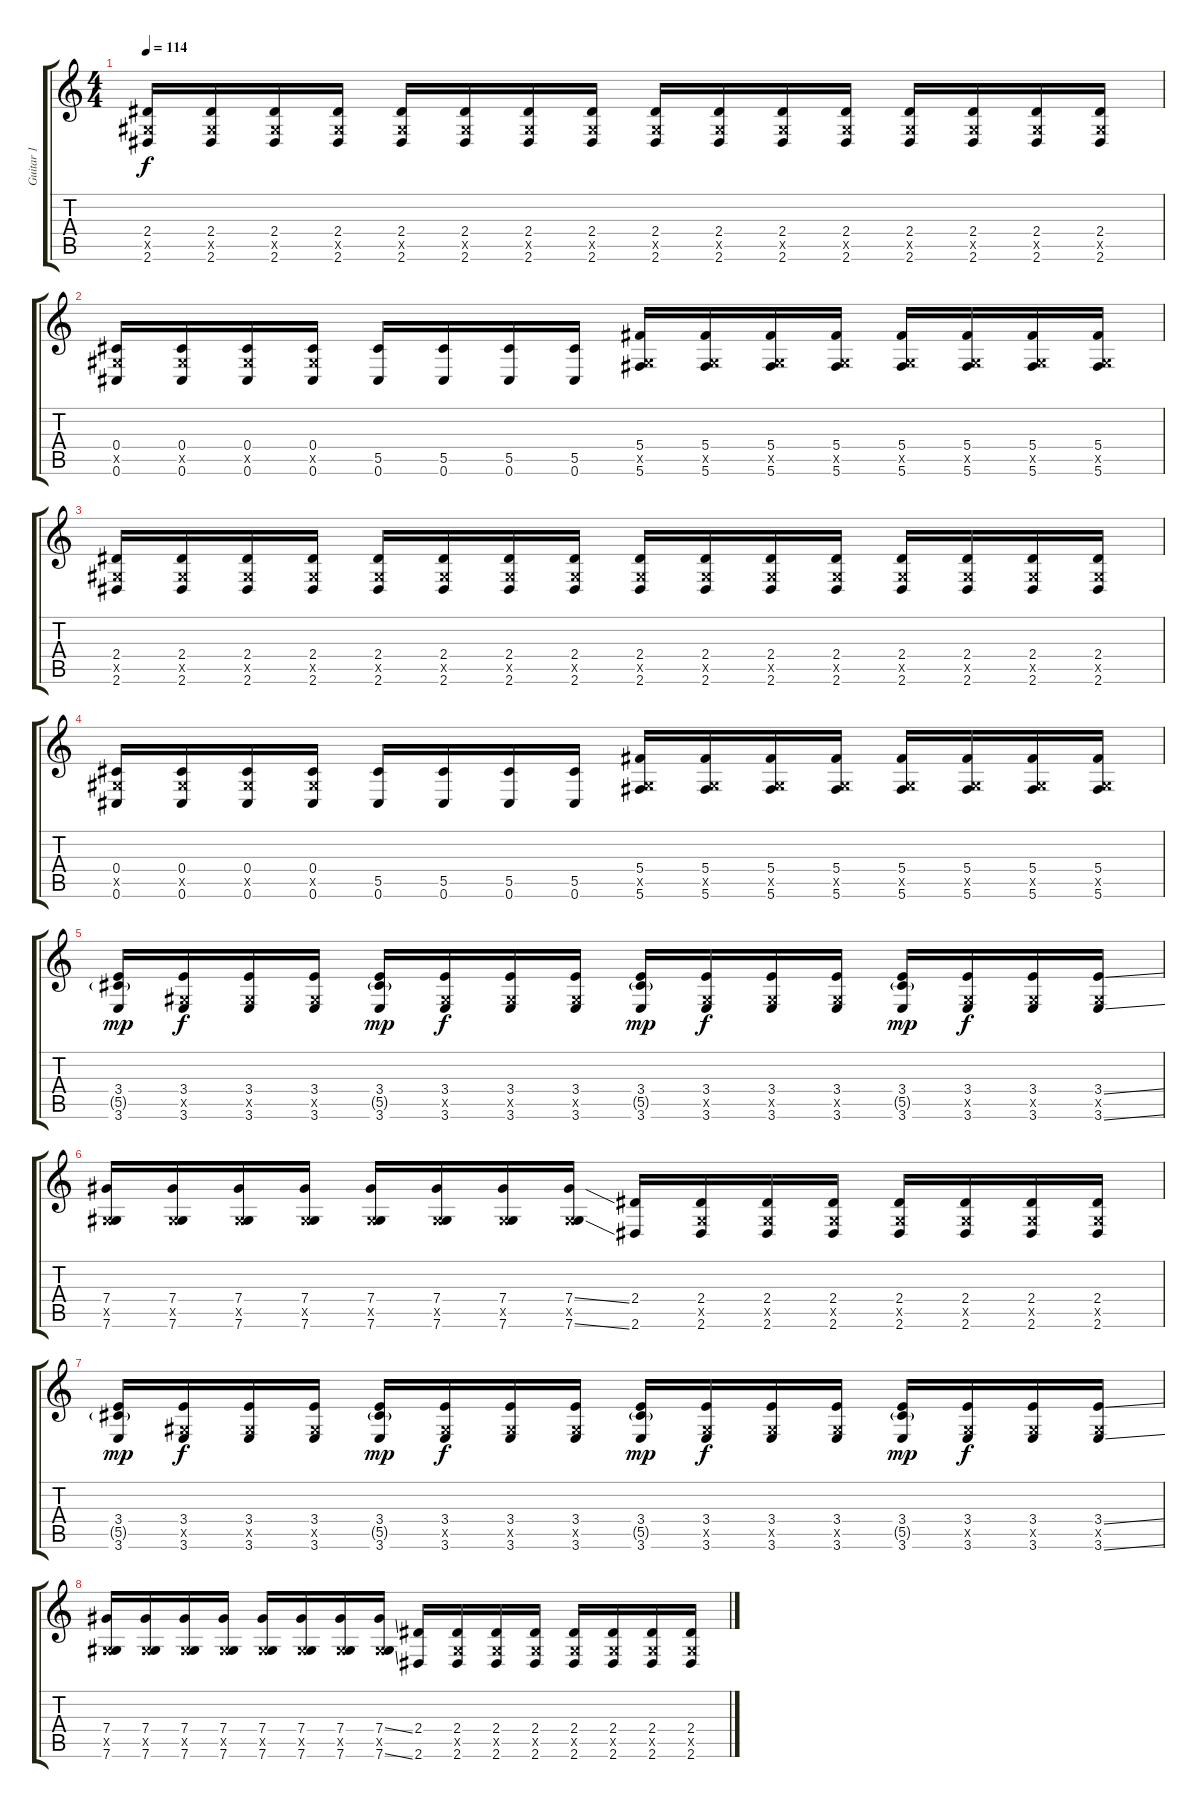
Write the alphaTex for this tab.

\track ("Guitar 1" "Guitar 1") {instrument overdrivenguitar}
\staff {score tabs}
\tuning (Eb4 Bb3 Gb3 Db3 Ab2 Db2) {hide}
\ts (4 4)
\tempo 114
\clef g2
\ks c
(2.4 0.5{x} 2.6).16{dy f} (2.4 0.5{x} 2.6).16 (2.4 0.5{x} 2.6).16 (2.4 0.5{x} 2.6).16 (2.4 0.5{x} 2.6).16 (2.4 0.5{x} 2.6).16 (2.4 0.5{x} 2.6).16 (2.4 0.5{x} 2.6).16 (2.4 0.5{x} 2.6).16 (2.4 0.5{x} 2.6).16 (2.4 0.5{x} 2.6).16 (2.4 0.5{x} 2.6).16 (2.4 0.5{x} 2.6).16 (2.4 0.5{x} 2.6).16 (2.4 0.5{x} 2.6).16 (2.4 0.5{x} 2.6).16 |
(0.4 0.5{x} 0.6).16 (0.4 0.5{x} 0.6).16 (0.4 0.5{x} 0.6).16 (0.4 0.5{x} 0.6).16 (5.5 0.6).16 (5.5 0.6).16 (5.5 0.6).16 (5.5 0.6).16 (5.4 0.5{x} 5.6).16 (5.4 0.5{x} 5.6).16 (5.4 0.5{x} 5.6).16 (5.4 0.5{x} 5.6).16 (5.4 0.5{x} 5.6).16 (5.4 0.5{x} 5.6).16 (5.4 0.5{x} 5.6).16 (5.4 0.5{x} 5.6).16 |
(2.4 0.5{x} 2.6).16 (2.4 0.5{x} 2.6).16 (2.4 0.5{x} 2.6).16 (2.4 0.5{x} 2.6).16 (2.4 0.5{x} 2.6).16 (2.4 0.5{x} 2.6).16 (2.4 0.5{x} 2.6).16 (2.4 0.5{x} 2.6).16 (2.4 0.5{x} 2.6).16 (2.4 0.5{x} 2.6).16 (2.4 0.5{x} 2.6).16 (2.4 0.5{x} 2.6).16 (2.4 0.5{x} 2.6).16 (2.4 0.5{x} 2.6).16 (2.4 0.5{x} 2.6).16 (2.4 0.5{x} 2.6).16 |
(0.4 0.5{x} 0.6).16 (0.4 0.5{x} 0.6).16 (0.4 0.5{x} 0.6).16 (0.4 0.5{x} 0.6).16 (5.5 0.6).16 (5.5 0.6).16 (5.5 0.6).16 (5.5 0.6).16 (5.4 0.5{x} 5.6).16 (5.4 0.5{x} 5.6).16 (5.4 0.5{x} 5.6).16 (5.4 0.5{x} 5.6).16 (5.4 0.5{x} 5.6).16 (5.4 0.5{x} 5.6).16 (5.4 0.5{x} 5.6).16 (5.4 0.5{x} 5.6).16 |
(3.4 5.5{g} 3.6).16{dy mp} (3.4 0.5{x} 3.6).16{dy f} (3.4 0.5{x} 3.6).16 (3.4 0.5{x} 3.6).16 (3.4 5.5{g} 3.6).16{dy mp} (3.4 0.5{x} 3.6).16{dy f} (3.4 0.5{x} 3.6).16 (3.4 0.5{x} 3.6).16 (3.4 5.5{g} 3.6).16{dy mp} (3.4 0.5{x} 3.6).16{dy f} (3.4 0.5{x} 3.6).16 (3.4 0.5{x} 3.6).16 (3.4 5.5{g} 3.6).16{dy mp} (3.4 0.5{x} 3.6).16{dy f} (3.4 0.5{x} 3.6).16 (3.4{ss} 0.5{x} 3.6{ss}).16 |
(7.4 0.5{x} 7.6).16 (7.4 0.5{x} 7.6).16 (7.4 0.5{x} 7.6).16 (7.4 0.5{x} 7.6).16 (7.4 0.5{x} 7.6).16 (7.4 0.5{x} 7.6).16 (7.4 0.5{x} 7.6).16 (7.4{ss} 0.5{x} 7.6{ss}).16 (2.4 2.6).16 (2.4 0.5{x} 2.6).16 (2.4 0.5{x} 2.6).16 (2.4 0.5{x} 2.6).16 (2.4 0.5{x} 2.6).16 (2.4 0.5{x} 2.6).16 (2.4 0.5{x} 2.6).16 (2.4 0.5{x} 2.6).16 |
(3.4 5.5{g} 3.6).16{dy mp} (3.4 0.5{x} 3.6).16{dy f} (3.4 0.5{x} 3.6).16 (3.4 0.5{x} 3.6).16 (3.4 5.5{g} 3.6).16{dy mp} (3.4 0.5{x} 3.6).16{dy f} (3.4 0.5{x} 3.6).16 (3.4 0.5{x} 3.6).16 (3.4 5.5{g} 3.6).16{dy mp} (3.4 0.5{x} 3.6).16{dy f} (3.4 0.5{x} 3.6).16 (3.4 0.5{x} 3.6).16 (3.4 5.5{g} 3.6).16{dy mp} (3.4 0.5{x} 3.6).16{dy f} (3.4 0.5{x} 3.6).16 (3.4{ss} 0.5{x} 3.6{ss}).16 |
(7.4 0.5{x} 7.6).16 (7.4 0.5{x} 7.6).16 (7.4 0.5{x} 7.6).16 (7.4 0.5{x} 7.6).16 (7.4 0.5{x} 7.6).16 (7.4 0.5{x} 7.6).16 (7.4 0.5{x} 7.6).16 (7.4{ss} 0.5{x} 7.6{ss}).16 (2.4 2.6).16 (2.4 0.5{x} 2.6).16 (2.4 0.5{x} 2.6).16 (2.4 0.5{x} 2.6).16 (2.4 0.5{x} 2.6).16 (2.4 0.5{x} 2.6).16 (2.4 0.5{x} 2.6).16 (2.4 0.5{x} 2.6).16
